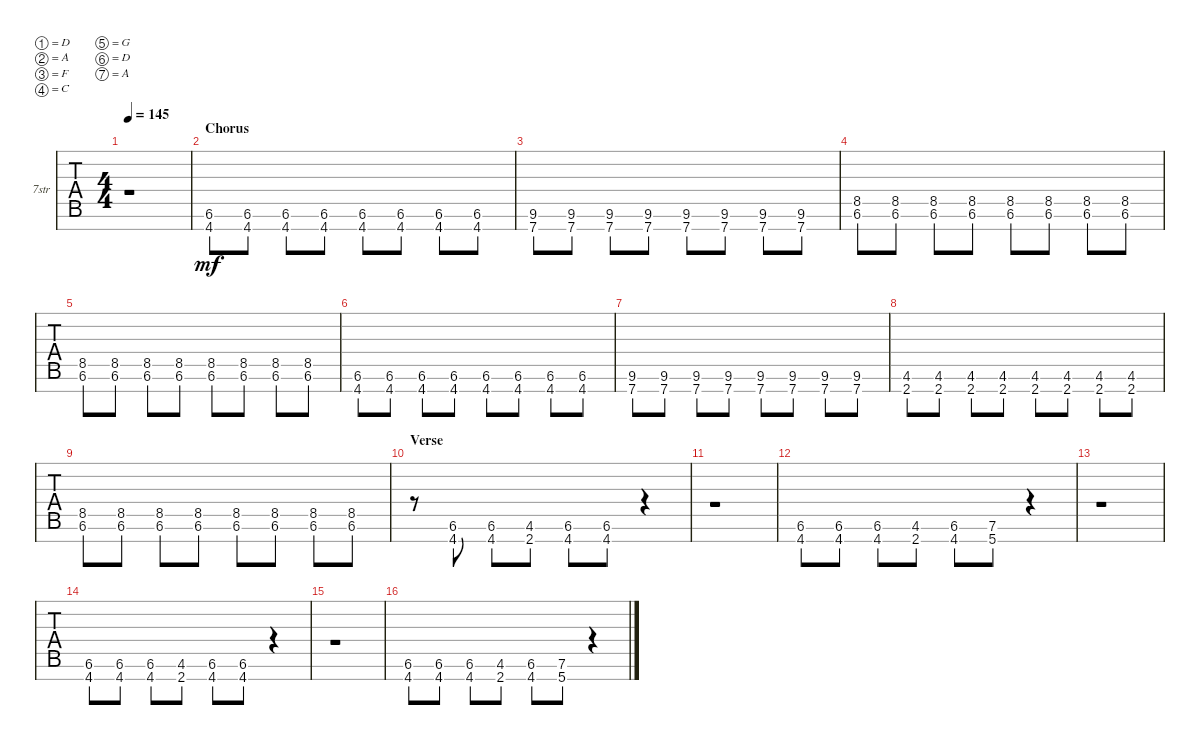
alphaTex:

\bracketExtendMode groupsimilarinstruments
\firstSystemTrackNameOrientation horizontal
\otherSystemsTrackNameOrientation horizontal
\track ("7str" "7str") {defaultSystemsLayout 4 solo instrument overdrivenguitar}
\staff {tabs}
\tuning (D4 A3 F3 C3 G2 D2 A1)
\ts (4 4)
\tempo 145
\clef g2
\ks bb
r.1{dy mf beam Down} |
\section ("" "Chorus")
(4.7{acc b} 6.6{acc b}).8{beam Up} (4.7{acc b} 6.6{acc b}).8{beam Up} (4.7{acc b} 6.6{acc b}).8{beam Up} (4.7{acc b} 6.6{acc b}).8{beam Up} (4.7{acc b} 6.6{acc b}).8{beam Up} (4.7{acc b} 6.6{acc b}).8{beam Up} (4.7{acc b} 6.6{acc b}).8{beam Up} (4.7{acc b} 6.6{acc b}).8{beam Up} |
(7.7{acc #} 9.6{acc #}).8{beam Up} (7.7{acc #} 9.6{acc #}).8{beam Up} (7.7{acc #} 9.6{acc #}).8{beam Up} (7.7{acc #} 9.6{acc #}).8{beam Up} (7.7{acc #} 9.6{acc #}).8{beam Up} (7.7{acc #} 9.6{acc #}).8{beam Up} (7.7{acc #} 9.6{acc #}).8{beam Up} (7.7{acc #} 9.6{acc #}).8{beam Up} |
(6.6{acc b} 8.5{acc forcenatural}).8{beam Up} (6.6{acc b} 8.5{acc forcenatural}).8{beam Up} (6.6{acc b} 8.5{acc forcenatural}).8{beam Up} (6.6{acc b} 8.5{acc forcenatural}).8{beam Up} (6.6{acc b} 8.5{acc forcenatural}).8{beam Up} (6.6{acc b} 8.5{acc forcenatural}).8{beam Up} (6.6{acc b} 8.5{acc forcenatural}).8{beam Up} (6.6{acc b} 8.5{acc forcenatural}).8{beam Up} |
(6.6{acc b} 8.5{acc forcenatural}).8{beam Up} (6.6{acc b} 8.5{acc forcenatural}).8{beam Up} (6.6{acc b} 8.5{acc forcenatural}).8{beam Up} (6.6{acc b} 8.5{acc forcenatural}).8{beam Up} (6.6{acc b} 8.5{acc forcenatural}).8{beam Up} (6.6{acc b} 8.5{acc forcenatural}).8{beam Up} (6.6{acc b} 8.5{acc forcenatural}).8{beam Up} (6.6{acc b} 8.5{acc forcenatural}).8{beam Up} |
(4.7{acc b} 6.6{acc b}).8{beam Up} (4.7{acc b} 6.6{acc b}).8{beam Up} (4.7{acc b} 6.6{acc b}).8{beam Up} (4.7{acc b} 6.6{acc b}).8{beam Up} (4.7{acc b} 6.6{acc b}).8{beam Up} (4.7{acc b} 6.6{acc b}).8{beam Up} (4.7{acc b} 6.6{acc b}).8{beam Up} (4.7{acc b} 6.6{acc b}).8{beam Up} |
(7.7{acc #} 9.6{acc #}).8{beam Up} (7.7{acc #} 9.6{acc #}).8{beam Up} (7.7{acc #} 9.6{acc #}).8{beam Up} (7.7{acc #} 9.6{acc #}).8{beam Up} (7.7{acc #} 9.6{acc #}).8{beam Up} (7.7{acc #} 9.6{acc #}).8{beam Up} (7.7{acc #} 9.6{acc #}).8{beam Up} (7.7{acc #} 9.6{acc #}).8{beam Up} |
(2.7{acc #} 4.6{acc b}).8{beam Up} (2.7{acc #} 4.6{acc b}).8{beam Up} (2.7{acc #} 4.6{acc b}).8{beam Up} (2.7{acc #} 4.6{acc b}).8{beam Up} (2.7{acc #} 4.6{acc b}).8{beam Up} (2.7{acc #} 4.6{acc b}).8{beam Up} (2.7{acc #} 4.6{acc b}).8{beam Up} (2.7{acc #} 4.6{acc b}).8{beam Up} |
(6.6{acc b} 8.5{acc forcenatural}).8{beam Up} (6.6{acc b} 8.5{acc forcenatural}).8{beam Up} (6.6{acc b} 8.5{acc forcenatural}).8{beam Up} (6.6{acc b} 8.5{acc forcenatural}).8{beam Up} (6.6{acc b} 8.5{acc forcenatural}).8{beam Up} (6.6{acc b} 8.5{acc forcenatural}).8{beam Up} (6.6{acc b} 8.5{acc forcenatural}).8{beam Up} (6.6{acc b} 8.5{acc forcenatural}).8{beam Up} |
\section ("" "Verse")
r.8{beam Down} (4.7{acc b} 6.6{acc b}).8{beam Up} (4.7{acc b} 6.6{acc b}).8{beam Up} (2.7{acc #} 4.6{acc b}).8{beam Up} (4.7{acc b} 6.6{acc b}).8{beam Up} (4.7{acc b} 6.6{acc b}).8{beam Up} r.4{beam Up} |
r.1{beam Down} |
(4.7{acc b} 6.6{acc b}).8{beam Up} (4.7{acc b} 6.6{acc b}).8{beam Up} (4.7{acc b} 6.6{acc b}).8{beam Up} (2.7{acc #} 4.6{acc b}).8{beam Up} (4.7{acc b} 6.6{acc b}).8{beam Up} (5.7{acc forcenatural} 7.6{acc forcenatural}).8{beam Up} r.4{beam Up} |
r.1{beam Down} |
(4.7{acc b} 6.6{acc b}).8{beam Up} (4.7{acc b} 6.6{acc b}).8{beam Up} (4.7{acc b} 6.6{acc b}).8{beam Up} (4.6{acc b} 2.7{acc #}).8{beam Up} (4.7{acc b} 6.6{acc b}).8{beam Up} (4.7{acc b} 6.6{acc b}).8{beam Up} r.4{beam Up} |
r.1{beam Down} |
(4.7{acc b} 6.6{acc b}).8{beam Up} (4.7{acc b} 6.6{acc b}).8{beam Up} (4.7{acc b} 6.6{acc b}).8{beam Up} (2.7{acc #} 4.6{acc b}).8{beam Up} (4.7{acc b} 6.6{acc b}).8{beam Up} (5.7{acc forcenatural} 7.6{acc forcenatural}).8{beam Up} r.4{beam Up}
